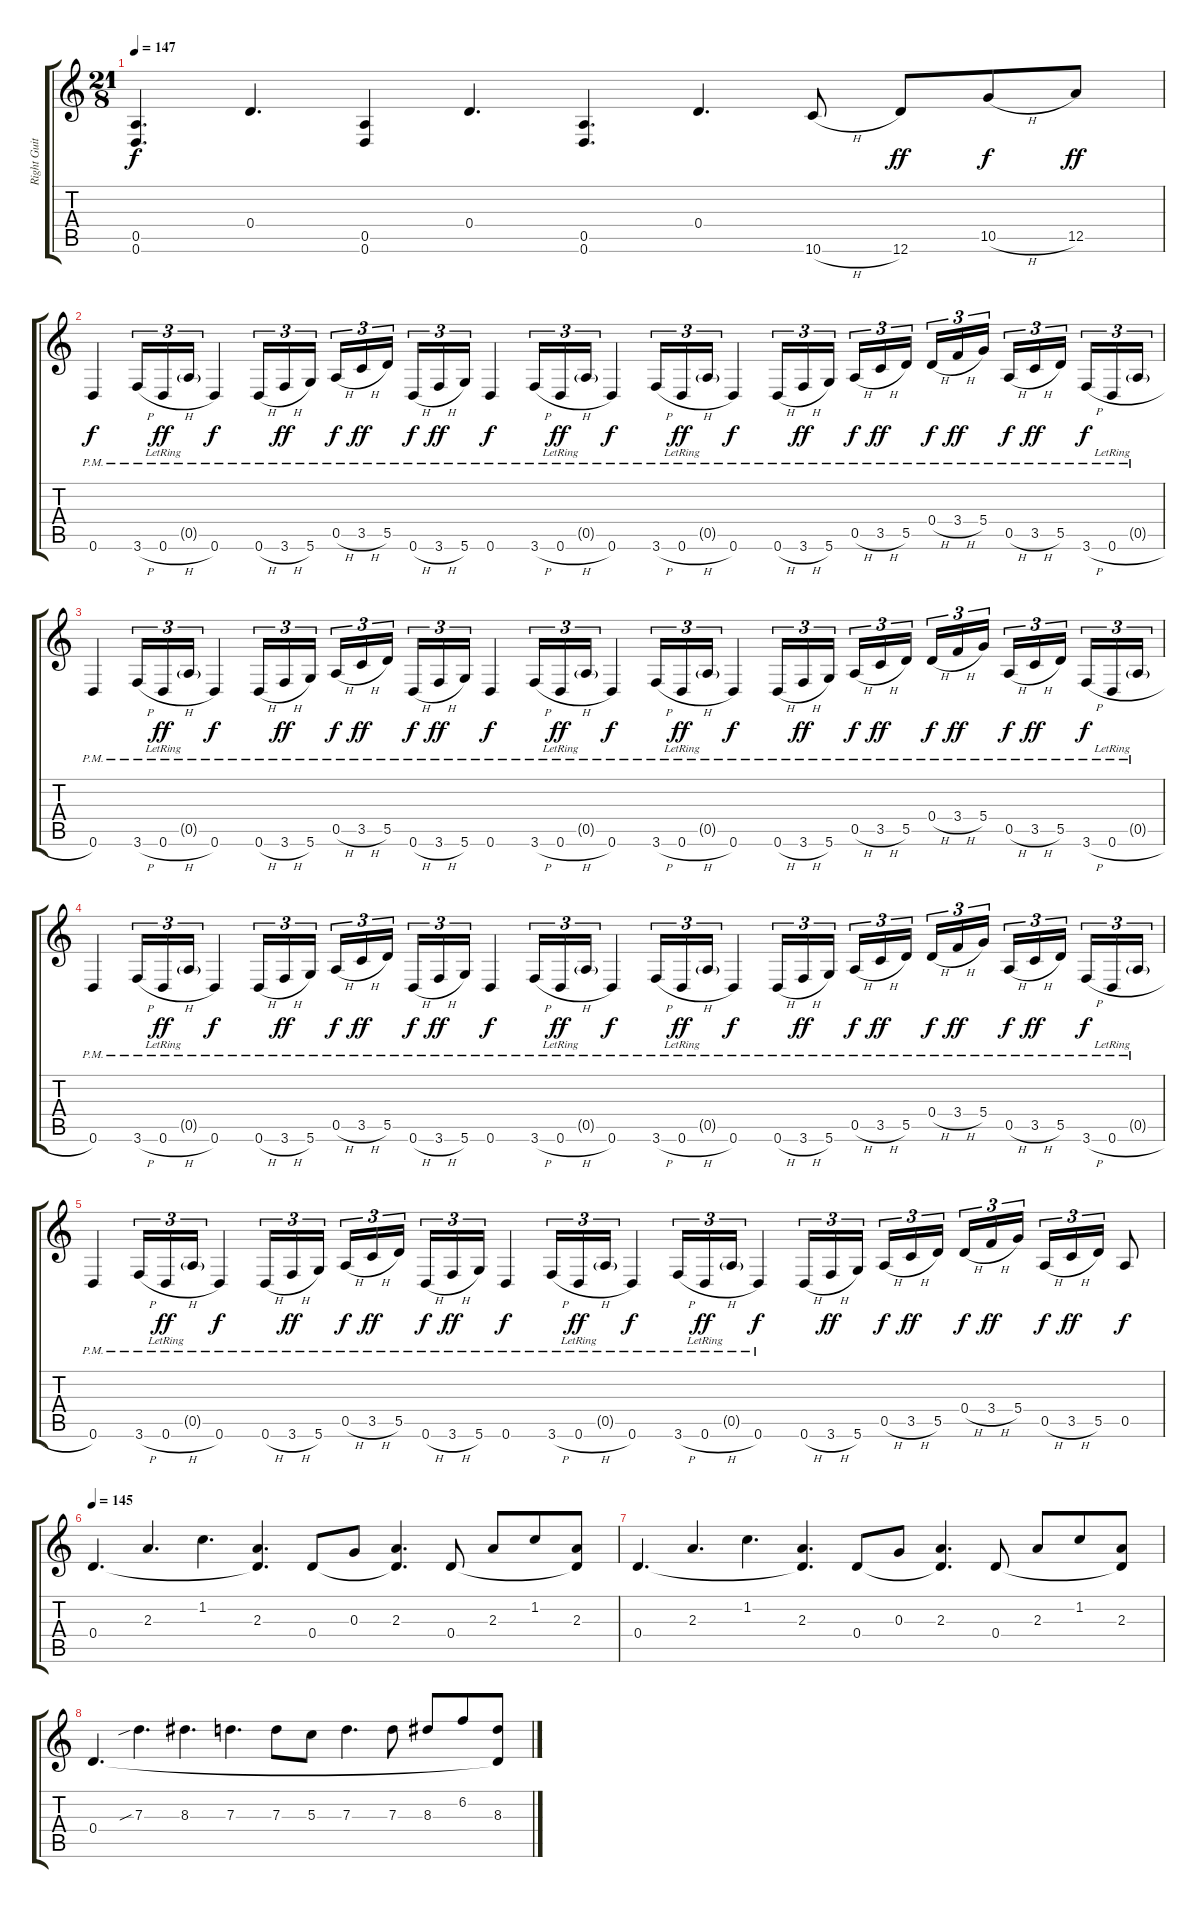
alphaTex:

\track ("Right Guitar" "Right Guit") {instrument distortionguitar}
\staff {score tabs}
\tuning (E4 B3 G3 D3 A2 D2) {hide}
\ts (21 8)
\tempo 147
\clef g2
\ks c
(0.5 0.6).4{d dy f} 0.4.4{d} (0.5 0.6).4 0.4.4{d} (0.5 0.6).4{d} 0.4.4{d} 10.6{h}.8 12.6.8{dy ff} 10.5{h}.8{dy f} 12.5.8{dy ff} |
0.6{pm}.4{dy f} 3.6{h pm}.16{tu (3 2)} 0.6{h pm lr}.16{tu (3 2) dy ff} 0.5{g pm}.16{tu (3 2)} 0.6{pm}.4{dy f} 0.6{h pm}.16{tu (3 2)} 3.6{h pm}.16{tu (3 2) dy ff} 5.6{pm}.16{tu (3 2)} 0.5{h pm}.16{tu (3 2) dy f} 3.5{h pm}.16{tu (3 2) dy ff} 5.5{pm}.16{tu (3 2) beam splitsecondary} 0.6{h pm}.16{tu (3 2) dy f} 3.6{h pm}.16{tu (3 2) dy ff} 5.6{pm}.16{tu (3 2)} 0.6{pm}.4{dy f} 3.6{h pm}.16{tu (3 2)} 0.6{h pm lr}.16{tu (3 2) dy ff} 0.5{g pm}.16{tu (3 2)} 0.6{pm}.4{dy f} 3.6{h pm}.16{tu (3 2)} 0.6{h pm lr}.16{tu (3 2) dy ff} 0.5{g pm}.16{tu (3 2)} 0.6{pm}.4{dy f} 0.6{h pm}.16{tu (3 2)} 3.6{h pm}.16{tu (3 2) dy ff} 5.6{pm}.16{tu (3 2) beam splitsecondary} 0.5{h pm}.16{tu (3 2) dy f} 3.5{h pm}.16{tu (3 2) dy ff} 5.5{pm}.16{tu (3 2)} 0.4{h pm}.16{tu (3 2) dy f} 3.4{h pm}.16{tu (3 2) dy ff} 5.4{pm}.16{tu (3 2) beam splitsecondary} 0.5{h pm}.16{tu (3 2) dy f} 3.5{h pm}.16{tu (3 2) dy ff} 5.5{pm}.16{tu (3 2) beam splitsecondary} 3.6{h pm}.16{tu (3 2) dy f} 0.6{h pm lr}.16{tu (3 2)} 0.5{g pm}.16{tu (3 2)} |
0.6{pm}.4 3.6{h pm}.16{tu (3 2)} 0.6{h pm lr}.16{tu (3 2) dy ff} 0.5{g pm}.16{tu (3 2)} 0.6{pm}.4{dy f} 0.6{h pm}.16{tu (3 2)} 3.6{h pm}.16{tu (3 2) dy ff} 5.6{pm}.16{tu (3 2)} 0.5{h pm}.16{tu (3 2) dy f} 3.5{h pm}.16{tu (3 2) dy ff} 5.5{pm}.16{tu (3 2) beam splitsecondary} 0.6{h pm}.16{tu (3 2) dy f} 3.6{h pm}.16{tu (3 2) dy ff} 5.6{pm}.16{tu (3 2)} 0.6{pm}.4{dy f} 3.6{h pm}.16{tu (3 2)} 0.6{h pm lr}.16{tu (3 2) dy ff} 0.5{g pm}.16{tu (3 2)} 0.6{pm}.4{dy f} 3.6{h pm}.16{tu (3 2)} 0.6{h pm lr}.16{tu (3 2) dy ff} 0.5{g pm}.16{tu (3 2)} 0.6{pm}.4{dy f} 0.6{h pm}.16{tu (3 2)} 3.6{h pm}.16{tu (3 2) dy ff} 5.6{pm}.16{tu (3 2) beam splitsecondary} 0.5{h pm}.16{tu (3 2) dy f} 3.5{h pm}.16{tu (3 2) dy ff} 5.5{pm}.16{tu (3 2)} 0.4{h pm}.16{tu (3 2) dy f} 3.4{h pm}.16{tu (3 2) dy ff} 5.4{pm}.16{tu (3 2) beam splitsecondary} 0.5{h pm}.16{tu (3 2) dy f} 3.5{h pm}.16{tu (3 2) dy ff} 5.5{pm}.16{tu (3 2) beam splitsecondary} 3.6{h pm}.16{tu (3 2) dy f} 0.6{h pm lr}.16{tu (3 2)} 0.5{g pm}.16{tu (3 2)} |
0.6{pm}.4 3.6{h pm}.16{tu (3 2)} 0.6{h pm lr}.16{tu (3 2) dy ff} 0.5{g pm}.16{tu (3 2)} 0.6{pm}.4{dy f} 0.6{h pm}.16{tu (3 2)} 3.6{h pm}.16{tu (3 2) dy ff} 5.6{pm}.16{tu (3 2)} 0.5{h pm}.16{tu (3 2) dy f} 3.5{h pm}.16{tu (3 2) dy ff} 5.5{pm}.16{tu (3 2) beam splitsecondary} 0.6{h pm}.16{tu (3 2) dy f} 3.6{h pm}.16{tu (3 2) dy ff} 5.6{pm}.16{tu (3 2)} 0.6{pm}.4{dy f} 3.6{h pm}.16{tu (3 2)} 0.6{h pm lr}.16{tu (3 2) dy ff} 0.5{g pm}.16{tu (3 2)} 0.6{pm}.4{dy f} 3.6{h pm}.16{tu (3 2)} 0.6{h pm lr}.16{tu (3 2) dy ff} 0.5{g pm}.16{tu (3 2)} 0.6{pm}.4{dy f} 0.6{h pm}.16{tu (3 2)} 3.6{h pm}.16{tu (3 2) dy ff} 5.6{pm}.16{tu (3 2) beam splitsecondary} 0.5{h pm}.16{tu (3 2) dy f} 3.5{h pm}.16{tu (3 2) dy ff} 5.5{pm}.16{tu (3 2)} 0.4{h pm}.16{tu (3 2) dy f} 3.4{h pm}.16{tu (3 2) dy ff} 5.4{pm}.16{tu (3 2) beam splitsecondary} 0.5{h pm}.16{tu (3 2) dy f} 3.5{h pm}.16{tu (3 2) dy ff} 5.5{pm}.16{tu (3 2) beam splitsecondary} 3.6{h pm}.16{tu (3 2) dy f} 0.6{h pm lr}.16{tu (3 2)} 0.5{g pm}.16{tu (3 2)} |
0.6{pm}.4 3.6{h pm}.16{tu (3 2)} 0.6{h pm lr}.16{tu (3 2) dy ff} 0.5{g pm}.16{tu (3 2)} 0.6{pm}.4{dy f} 0.6{h pm}.16{tu (3 2)} 3.6{h pm}.16{tu (3 2) dy ff} 5.6{pm}.16{tu (3 2)} 0.5{h pm}.16{tu (3 2) dy f} 3.5{h pm}.16{tu (3 2) dy ff} 5.5{pm}.16{tu (3 2) beam splitsecondary} 0.6{h pm}.16{tu (3 2) dy f} 3.6{h pm}.16{tu (3 2) dy ff} 5.6{pm}.16{tu (3 2)} 0.6{pm}.4{dy f} 3.6{h pm}.16{tu (3 2)} 0.6{h pm lr}.16{tu (3 2) dy ff} 0.5{g pm}.16{tu (3 2)} 0.6{pm}.4{dy f} 3.6{h pm}.16{tu (3 2)} 0.6{h pm lr}.16{tu (3 2) dy ff} 0.5{g pm}.16{tu (3 2)} 0.6{pm}.4{dy f} 0.6{h}.16{tu (3 2)} 3.6{h}.16{tu (3 2) dy ff} 5.6.16{tu (3 2) beam splitsecondary} 0.5{h}.16{tu (3 2) dy f} 3.5{h}.16{tu (3 2) dy ff} 5.5.16{tu (3 2)} 0.4{h}.16{tu (3 2) dy f} 3.4{h}.16{tu (3 2) dy ff} 5.4.16{tu (3 2) beam splitsecondary} 0.5{h}.16{tu (3 2) dy f} 3.5{h}.16{tu (3 2) dy ff} 5.5.16{tu (3 2)} 0.5.8{dy f} |
\tempo 145
0.4.4{d} 2.3.4{d} 1.2.4{d} (2.3 0.4{t}).4{d} 0.4.8 0.3.8 (2.3 0.4{t}).4{d} 0.4.8 2.3.8 1.2.8 (2.3 0.4{t}).8 |
0.4.4{d} 2.3.4{d} 1.2.4{d} (2.3 0.4{t}).4{d} 0.4.8 0.3.8 (2.3 0.4{t}).4{d} 0.4.8 2.3.8 1.2.8 (2.3 0.4{t}).8 |
0.4.4{d} 7.3{sib}.4{d} 8.3.4{d} 7.3.4{d} 7.3.8 5.3.8 7.3.4{d} 7.3.8 8.3.8 6.2.8 (8.3 0.4{t}).8
